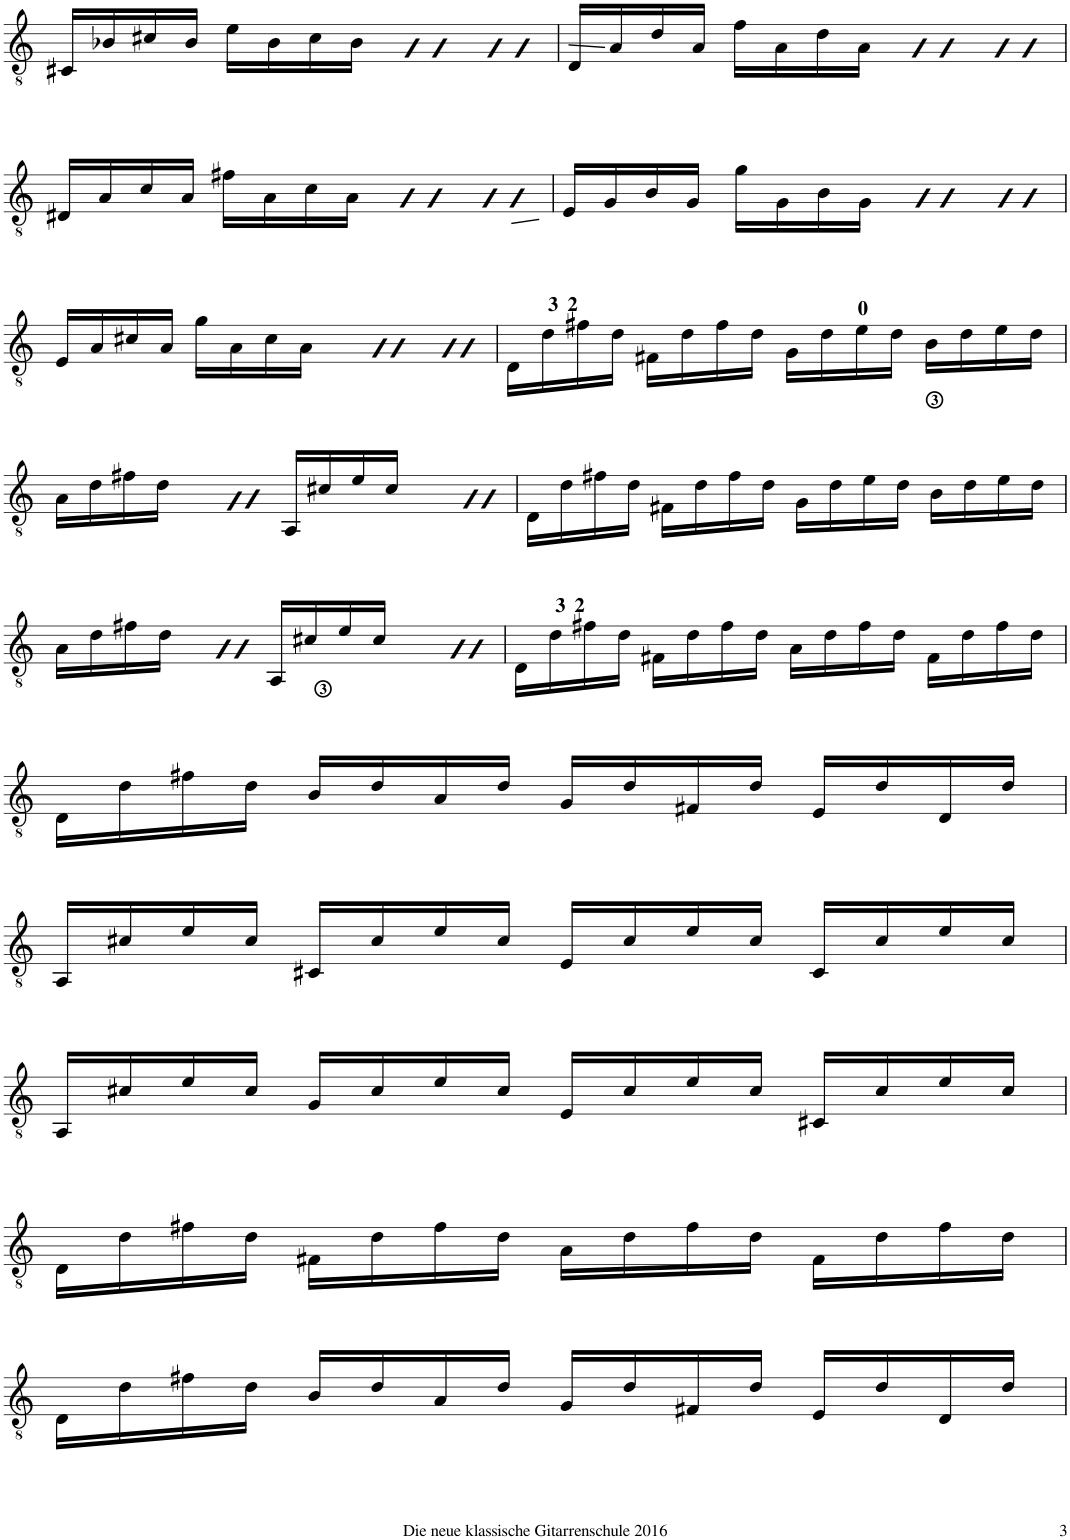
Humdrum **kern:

**kern
*part1
*staff1
*I"Klassische Gitarre
!!LO:PB:g=z
*clefGv2
*k[]
*M4/4
=30
16C#X/LL
16B-X/
16c#X/
16B-/JJ
16e\LL
16B-\
16c#\
16B-\JJ
8AL
8AJ
8AL
8AJ
=31
16D/LL
16A/
16d/
16A/JJ
16f\LL
16A\
16d\
16A\JJ
8AL
8AJ
8AL
8AJ
!!LO:LB:g=z
=32
16D#X/LL
16A/
16c/
16A/JJ
16f#X\LL
16A\
16c\
16A\JJ
8AL
8AJ
8AL
8AJ
=33
16E/LL
16G/
16B/
16G/JJ
16g\LL
16G\
16B\
16G\JJ
8AL
8AJ
8AL
8AJ
!!LO:LB:g=z
=34
16E/LL
16A/
16c#X/
16A/JJ
16g\LL
16A\
16c#\
16A\JJ
8AL
8AJ
8AL
8AJ
=35
16D\LL
16d\
16f#X\
16d\JJ
16F#X\LL
16d\
16f#\
16d\JJ
16G\LL
16d\
16e\
16d\JJ
16B<\LL
16d\
16e\
16d\JJ
!!LO:LB:g=z
=36
16A\LL
16d\
16f#X\
16d\JJ
8AL
8AJ
16AA/LL
16c#X/
16e/
16c#/JJ
8AL
8AJ
=37
16D\LL
16d\
16f#X\
16d\JJ
16F#X\LL
16d\
16f#\
16d\JJ
16G\LL
16d\
16e\
16d\JJ
16B\LL
16d\
16e\
16d\JJ
!!LO:LB:g=z
=38
16A\LL
16d\
16f#X\
16d\JJ
8AL
8AJ
16AA/LL
16c#X/
16e/
16c#/JJ
8AL
8AJ
=39
16D\LL
16d\
16f#X\
16d\JJ
16F#X\LL
16d\
16f#\
16d\JJ
16A\LL
16d\
16f#\
16d\JJ
16F#\LL
16d\
16f#\
16d\JJ
!!LO:LB:g=z
=40
16D\LL
16d\
16f#X\
16d\JJ
16B/LL
16d/
16A/
16d/JJ
16G/LL
16d/
16F#X/
16d/JJ
16E/LL
16d/
16D/
16d/JJ
!!LO:LB:g=z
=41
16AA/LL
16c#X/
16e/
16c#/JJ
16C#X/LL
16c#/
16e/
16c#/JJ
16E/LL
16c#/
16e/
16c#/JJ
16C#/LL
16c#/
16e/
16c#/JJ
!!LO:LB:g=z
=42
16AA/LL
16c#X/
16e/
16c#/JJ
16G/LL
16c#/
16e/
16c#/JJ
16E/LL
16c#/
16e/
16c#/JJ
16C#X/LL
16c#/
16e/
16c#/JJ
!!LO:LB:g=z
=43
16D\LL
16d\
16f#X\
16d\JJ
16F#X\LL
16d\
16f#\
16d\JJ
16A\LL
16d\
16f#\
16d\JJ
16F#\LL
16d\
16f#\
16d\JJ
!!LO:LB:g=z
=44
16D\LL
16d\
16f#X\
16d\JJ
16B/LL
16d/
16A/
16d/JJ
16G/LL
16d/
16F#X/
16d/JJ
16E/LL
16d/
16D/
16d/JJ
=
*-
